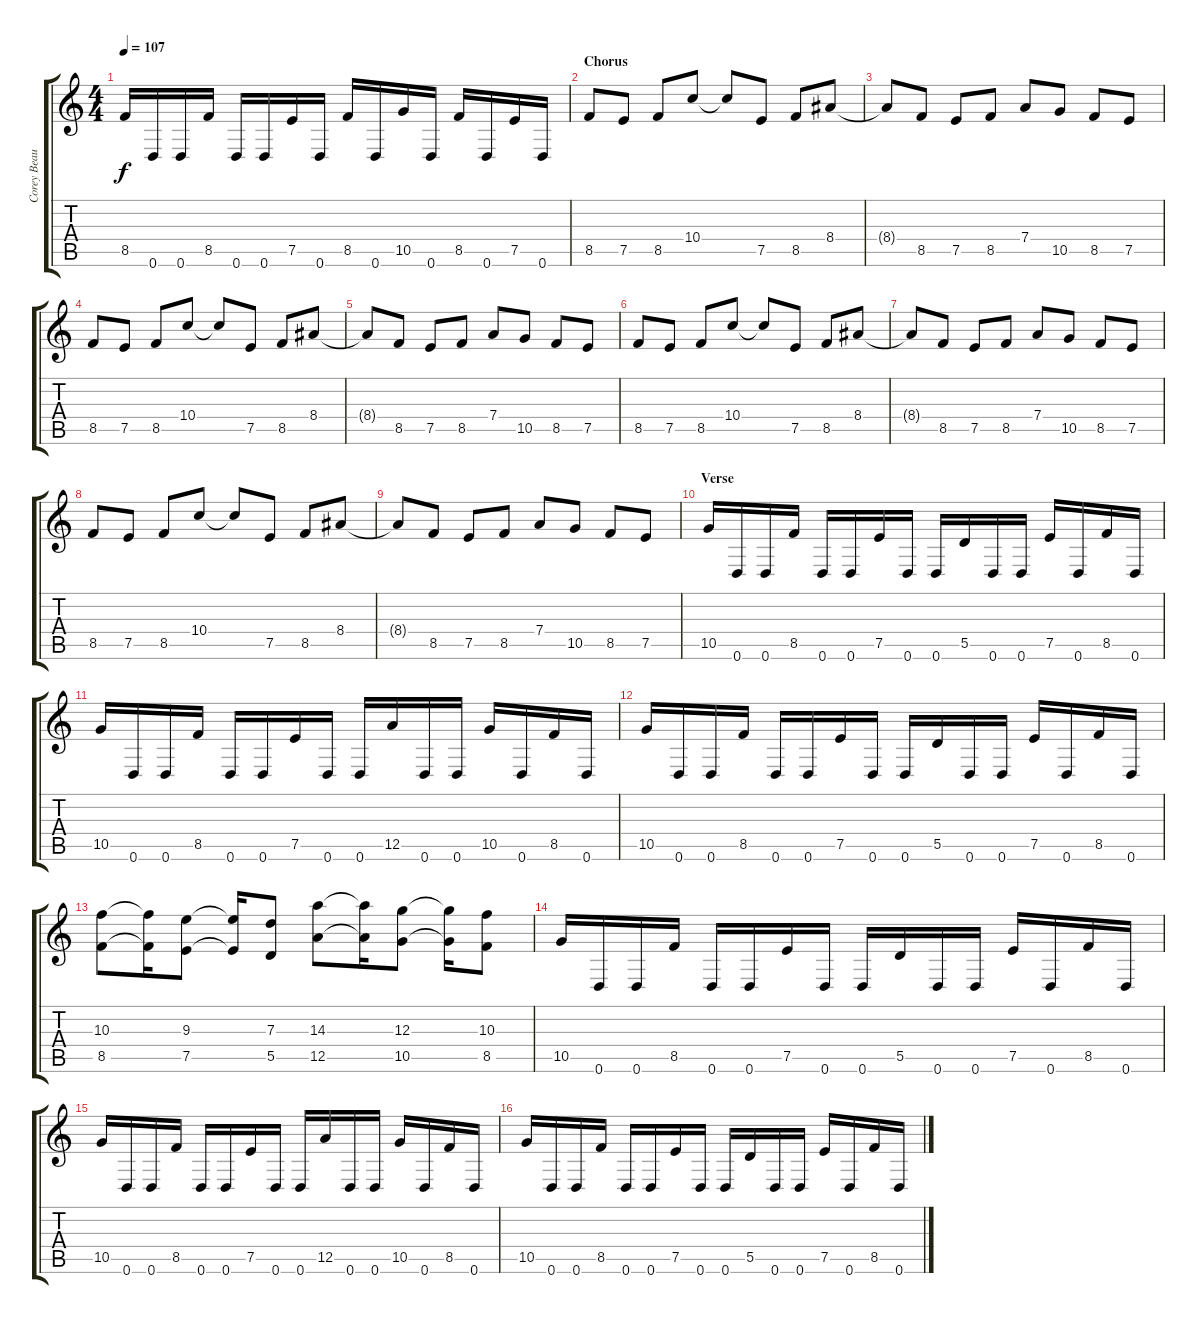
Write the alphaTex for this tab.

\track ("Corey Beaulieu" "Corey Beau") {instrument distortionguitar}
\staff {score tabs}
\tuning (E4 B3 G3 D3 A2 D2) {hide}
\ts (4 4)
\tempo 107
\clef g2
\ks c
8.5.16{dy f} 0.6.16 0.6.16 8.5.16 0.6.16 0.6.16 7.5.16 0.6.16 8.5.16 0.6.16 10.5.16 0.6.16 8.5.16 0.6.16 7.5.16 0.6.16 |
\section ("" "Chorus")
8.5.8 7.5.8 8.5.8 10.4.8 10.4{t}.8 7.5.8 8.5.8 8.4.8 |
8.4{t}.8 8.5.8 7.5.8 8.5.8 7.4.8 10.5.8 8.5.8 7.5.8 |
8.5.8 7.5.8 8.5.8 10.4.8 10.4{t}.8 7.5.8 8.5.8 8.4.8 |
8.4{t}.8 8.5.8 7.5.8 8.5.8 7.4.8 10.5.8 8.5.8 7.5.8 |
8.5.8 7.5.8 8.5.8 10.4.8 10.4{t}.8 7.5.8 8.5.8 8.4.8 |
8.4{t}.8 8.5.8 7.5.8 8.5.8 7.4.8 10.5.8 8.5.8 7.5.8 |
8.5.8 7.5.8 8.5.8 10.4.8 10.4{t}.8 7.5.8 8.5.8 8.4.8 |
8.4{t}.8 8.5.8 7.5.8 8.5.8 7.4.8 10.5.8 8.5.8 7.5.8 |
\section ("" "Verse")
10.5.16 0.6.16 0.6.16 8.5.16 0.6.16 0.6.16 7.5.16 0.6.16 0.6.16 5.5.16 0.6.16 0.6.16 7.5.16 0.6.16 8.5.16 0.6.16 |
10.5.16 0.6.16 0.6.16 8.5.16 0.6.16 0.6.16 7.5.16 0.6.16 0.6.16 12.5.16 0.6.16 0.6.16 10.5.16 0.6.16 8.5.16 0.6.16 |
10.5.16 0.6.16 0.6.16 8.5.16 0.6.16 0.6.16 7.5.16 0.6.16 0.6.16 5.5.16 0.6.16 0.6.16 7.5.16 0.6.16 8.5.16 0.6.16 |
(10.3 8.5).8 (10.3{t} 8.5{t}).16 (9.3 7.5).8 (9.3{t} 7.5{t}).16 (7.3 5.5).8 (14.3 12.5).8 (14.3{t} 12.5{t}).16 (12.3 10.5).8 (12.3{t} 10.5{t}).16 (10.3 8.5).8 |
10.5.16 0.6.16 0.6.16 8.5.16 0.6.16 0.6.16 7.5.16 0.6.16 0.6.16 5.5.16 0.6.16 0.6.16 7.5.16 0.6.16 8.5.16 0.6.16 |
10.5.16 0.6.16 0.6.16 8.5.16 0.6.16 0.6.16 7.5.16 0.6.16 0.6.16 12.5.16 0.6.16 0.6.16 10.5.16 0.6.16 8.5.16 0.6.16 |
10.5.16 0.6.16 0.6.16 8.5.16 0.6.16 0.6.16 7.5.16 0.6.16 0.6.16 5.5.16 0.6.16 0.6.16 7.5.16 0.6.16 8.5.16 0.6.16
